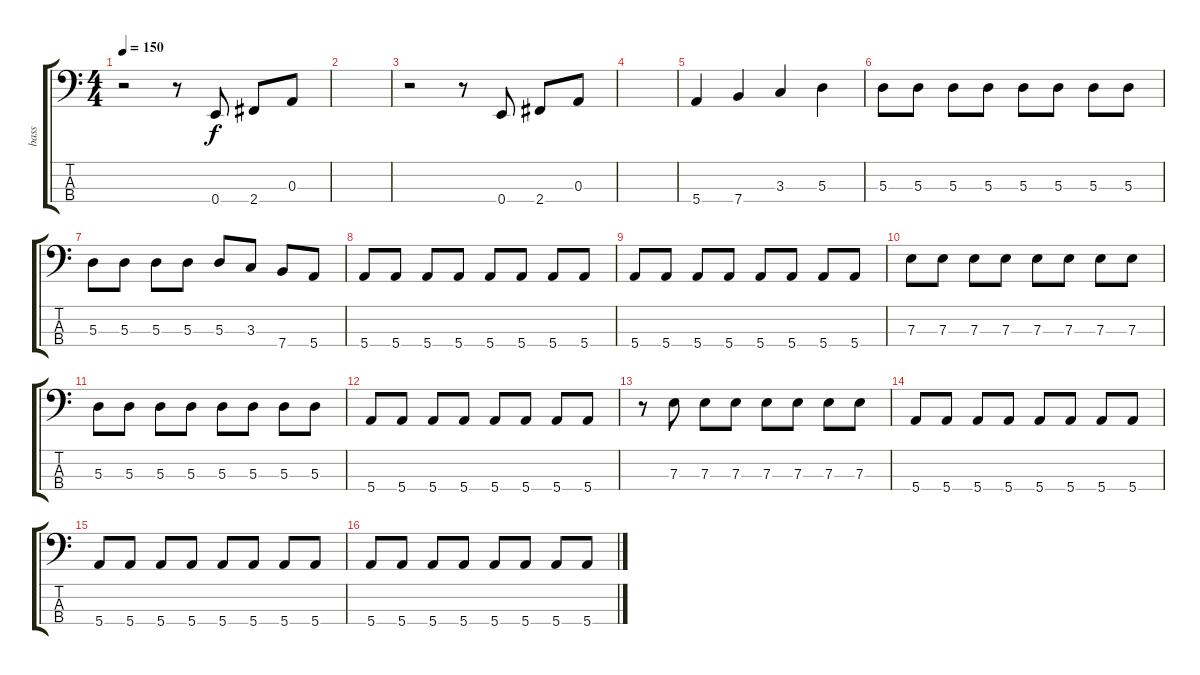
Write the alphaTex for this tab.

\track ("bass" "bass") {instrument electricbassfinger}
\staff {score tabs}
\tuning (G2 D2 A1 E1) {hide}
\ts (4 4)
\tempo 150
\clef f4
\ks c
r.2{dy f instrument electricbassfinger} r.8 0.4.8 2.4.8 0.3.8 |
|
r.2 r.8 0.4.8 2.4.8 0.3.8 |
|
5.4.4 7.4.4 3.3.4 5.3.4 |
5.3.8 5.3.8 5.3.8 5.3.8 5.3.8 5.3.8 5.3.8 5.3.8 |
5.3.8 5.3.8 5.3.8 5.3.8 5.3.8 3.3.8 7.4.8 5.4.8 |
5.4.8 5.4.8 5.4.8 5.4.8 5.4.8 5.4.8 5.4.8 5.4.8 |
5.4.8 5.4.8 5.4.8 5.4.8 5.4.8 5.4.8 5.4.8 5.4.8 |
7.3.8 7.3.8 7.3.8 7.3.8 7.3.8 7.3.8 7.3.8 7.3.8 |
5.3.8 5.3.8 5.3.8 5.3.8 5.3.8 5.3.8 5.3.8 5.3.8 |
5.4.8 5.4.8 5.4.8 5.4.8 5.4.8 5.4.8 5.4.8 5.4.8 |
r.8 7.3.8 7.3.8 7.3.8 7.3.8 7.3.8 7.3.8 7.3.8 |
5.4.8 5.4.8 5.4.8 5.4.8 5.4.8 5.4.8 5.4.8 5.4.8 |
5.4.8 5.4.8 5.4.8 5.4.8 5.4.8 5.4.8 5.4.8 5.4.8 |
5.4.8 5.4.8 5.4.8 5.4.8 5.4.8 5.4.8 5.4.8 5.4.8
